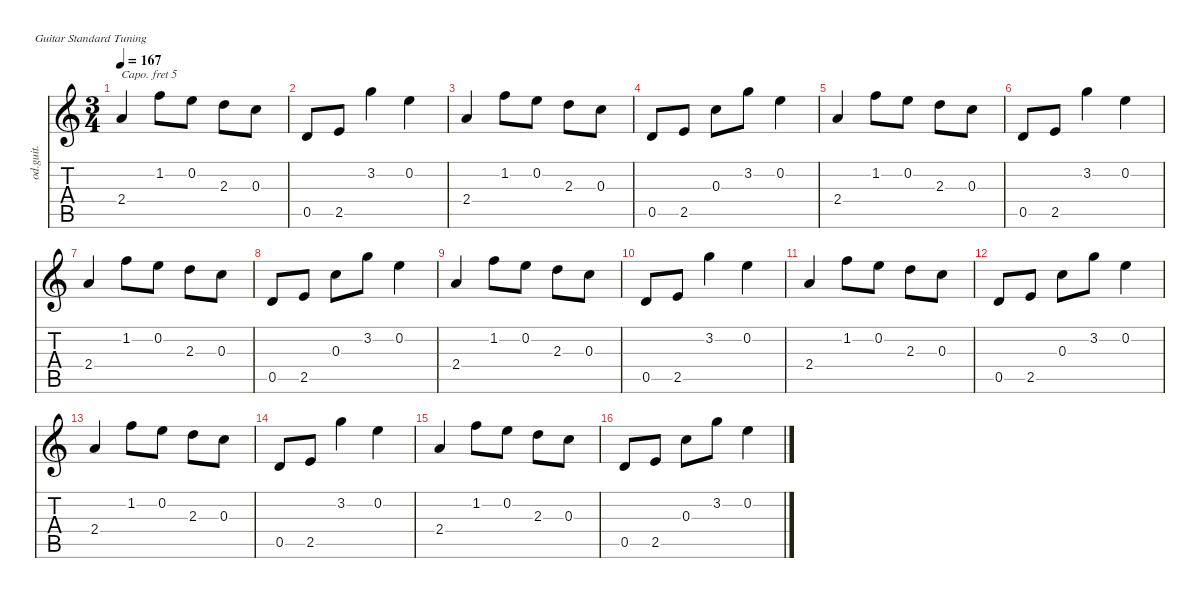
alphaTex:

\defaultSystemsLayout 4
\hideDynamics
\bracketExtendMode nobrackets
\otherSystemsTrackNameOrientation horizontal
\track ("Overdriven Guitar" "od.guit.") {instrument overdrivenguitar}
\staff {score tabs}
\capo 5
\tuning (E4 B3 G3 D3 A2 E2)
\ts (3 4)
\beaming (8 2 2 2)
\tempo 167
\clef g2
\ks c
2.4.4{dy mf instrument overdrivenguitar beam Up} 1.2.8{beam Down} 0.2.8{beam Down} 2.3.8{beam Down} 0.3.8{beam Down} |
0.5.8{beam Up} 2.5.8{beam Up} 3.2.4{beam Down} 0.2.4{beam Down} |
2.4.4{beam Up} 1.2.8{beam Down} 0.2.8{beam Down} 2.3.8{beam Down} 0.3.8{beam Down} |
0.5.8{beam Up} 2.5.8{beam Up} 0.3.8{beam Down} 3.2.8{beam Down} 0.2.4{beam Down} |
2.4.4{beam Up} 1.2.8{beam Down} 0.2.8{beam Down} 2.3.8{beam Down} 0.3.8{beam Down} |
0.5.8{beam Up} 2.5.8{beam Up} 3.2.4{beam Down} 0.2.4{beam Down} |
2.4.4{beam Up} 1.2.8{beam Down} 0.2.8{beam Down} 2.3.8{beam Down} 0.3.8{beam Down} |
0.5.8{beam Up} 2.5.8{beam Up} 0.3.8{beam Down} 3.2.8{beam Down} 0.2.4{beam Down} |
2.4.4{beam Up} 1.2.8{beam Down} 0.2.8{beam Down} 2.3.8{beam Down} 0.3.8{beam Down} |
0.5.8{beam Up} 2.5.8{beam Up} 3.2.4{beam Down} 0.2.4{beam Down} |
2.4.4{beam Up} 1.2.8{beam Down} 0.2.8{beam Down} 2.3.8{beam Down} 0.3.8{beam Down} |
0.5.8{beam Up} 2.5.8{beam Up} 0.3.8{beam Down} 3.2.8{beam Down} 0.2.4{beam Down} |
2.4.4{beam Up} 1.2.8{beam Down} 0.2.8{beam Down} 2.3.8{beam Down} 0.3.8{beam Down} |
0.5.8{beam Up} 2.5.8{beam Up} 3.2.4{beam Down} 0.2.4{beam Down} |
2.4.4{beam Up} 1.2.8{beam Down} 0.2.8{beam Down} 2.3.8{beam Down} 0.3.8{beam Down} |
0.5.8{beam Up} 2.5.8{beam Up} 0.3.8{beam Down} 3.2.8{beam Down} 0.2.4{beam Down}
